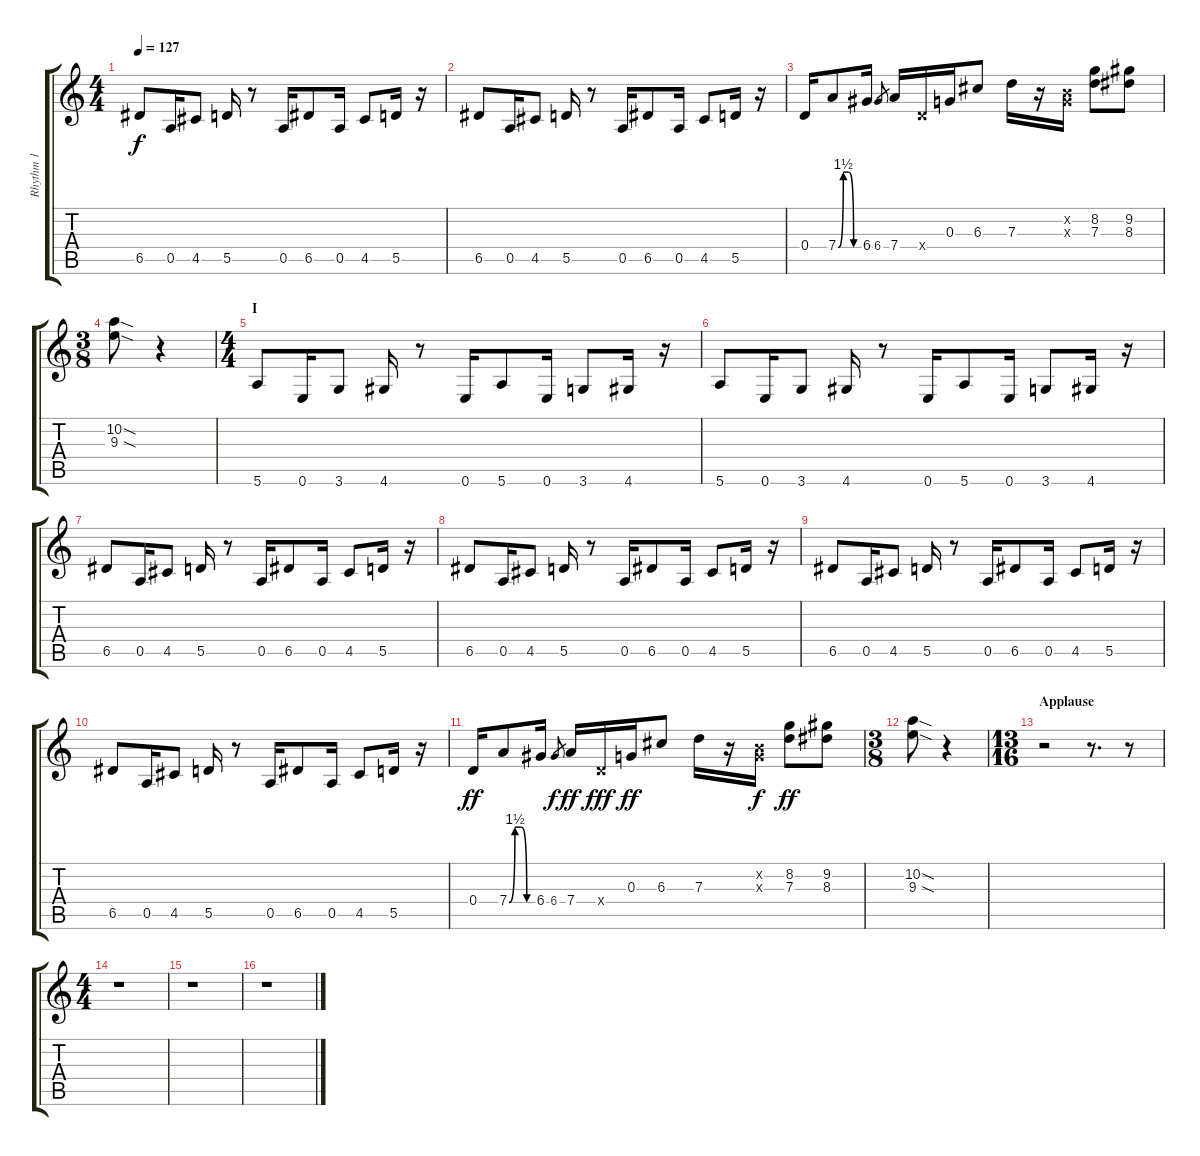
\track ("Rhythm 1" "Rhythm 1") {instrument distortionguitar}
\staff {score tabs}
\tuning (E4 B3 G3 D3 A2 E2) {hide}
\ts (4 4)
\tempo 127
\clef g2
\ks c
6.5.8{dy f} 0.5.16 4.5.8 5.5.16 r.8 0.5.16 6.5.8 0.5.16 4.5.8 5.5.16 r.16 |
6.5.8 0.5.16 4.5.8 5.5.16 r.8 0.5.16 6.5.8 0.5.16 4.5.8 5.5.16 r.16 |
0.4.16 7.4{be (custom 0 0 15 6 30 6 45 0 60 0)}.8 6.4.16 6.4.8{gr} 7.4.16 0.4{x}.16 0.3.16 6.3.8 7.3.16 r.16 (0.2{x} 0.3{x}).16 (8.2 7.3).8 (9.2 8.3).8 |
\ts (3 8)
(10.2{sod} 9.3{sod}).8 r.4 |
\ts (4 4)
\section ("" "I")
5.6.8{volume 16} 0.6.16 3.6.8 4.6.16 r.8 0.6.16 5.6.8 0.6.16 3.6.8 4.6.16 r.16 |
5.6.8 0.6.16 3.6.8 4.6.16 r.8 0.6.16 5.6.8 0.6.16 3.6.8 4.6.16 r.16 |
6.5.8 0.5.16 4.5.8 5.5.16 r.8 0.5.16 6.5.8 0.5.16 4.5.8 5.5.16 r.16 |
6.5.8 0.5.16 4.5.8 5.5.16 r.8 0.5.16 6.5.8 0.5.16 4.5.8 5.5.16 r.16 |
6.5.8 0.5.16 4.5.8 5.5.16 r.8 0.5.16 6.5.8 0.5.16 4.5.8 5.5.16 r.16 |
6.5.8 0.5.16 4.5.8 5.5.16 r.8 0.5.16 6.5.8 0.5.16 4.5.8 5.5.16 r.16 |
0.4.16{dy ff} 7.4{be (custom 0 0 15 6 30 6 45 0 60 0)}.8 6.4.16 6.4.8{gr dy f} 7.4.16{dy ff} 0.4{x}.16{dy fff} 0.3.16{dy ff} 6.3.8 7.3.16 r.16 (0.2{x} 0.3{x}).16{dy f} (8.2 7.3).8{dy ff} (9.2 8.3).8 |
\ts (3 8)
(10.2{sod} 9.3{sod}).8 r.4 |
\ts (13 16)
\section ("" "Applause")
r.2 r.8{d} r.8 |
\ts (4 4)
r.1 |
r.1 |
r.1
